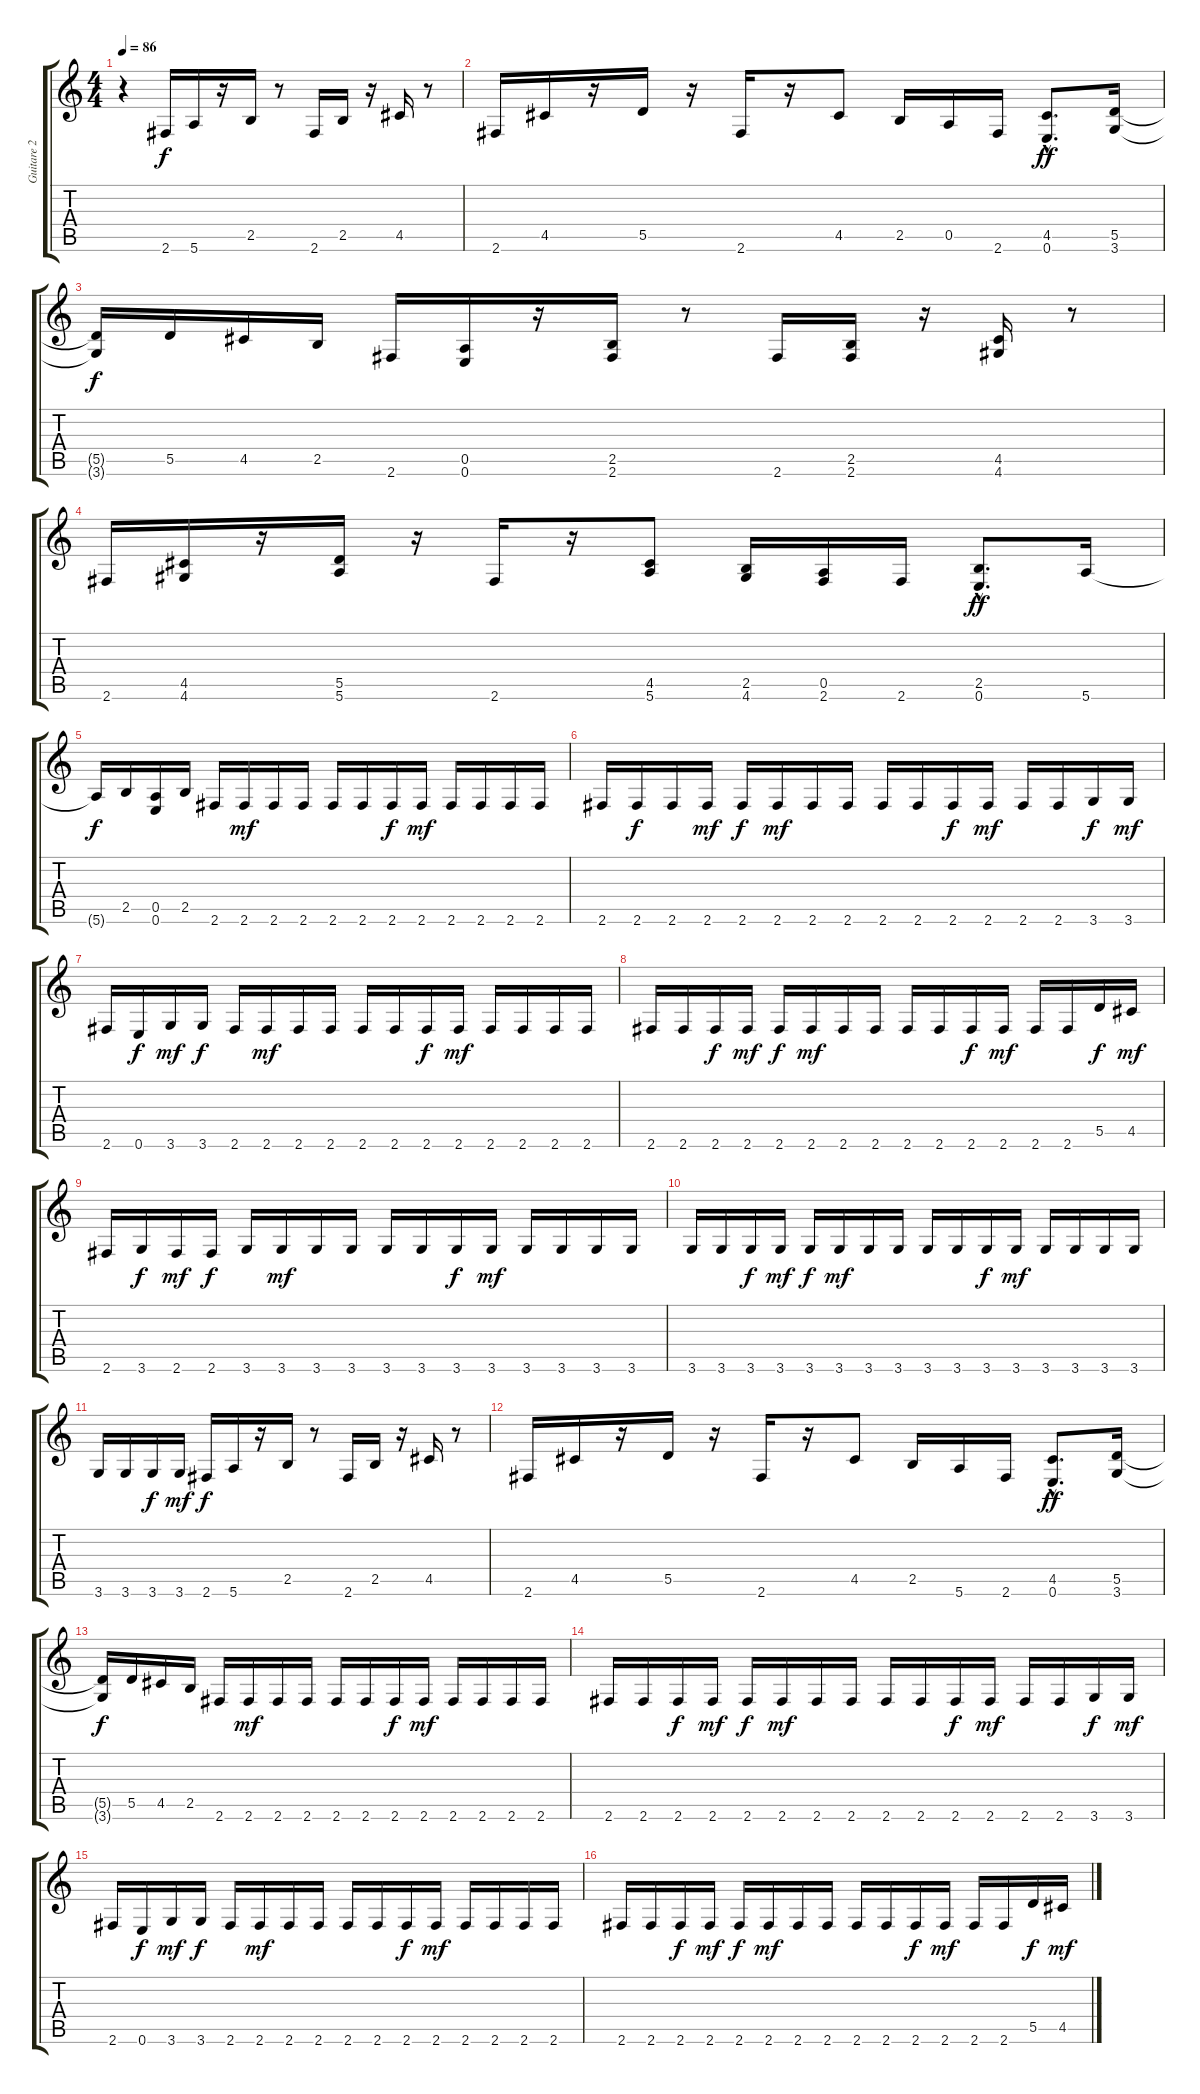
\track ("Guitare 2" "Guitare 2") {instrument overdrivenguitar}
\staff {score tabs}
\tuning (E4 B3 G3 D3 A2 E2) {hide}
\ts (4 4)
\tempo 86
\clef g2
\ks c
r.4{dy f instrument overdrivenguitar} 2.6.16 5.6.16 r.16 2.5.16 r.8 2.6.16 2.5.16 r.16 4.5.16 r.8 |
2.6.16 4.5.16 r.16 5.5.16 r.16 2.6.16 r.16 4.5.8 2.5.16 0.5.16 2.6.16 (4.5{hac} 0.6{hac}).8{d dy ff} (5.5 3.6).16 |
(5.5{t} 3.6{t}).16{dy f} 5.5.16 4.5.16 2.5.16 2.6.16 (0.5 0.6).16 r.16 (2.5 2.6).16 r.8 2.6.16 (2.5 2.6).16 r.16 (4.5 4.6).16 r.8 |
2.6.16 (4.5 4.6).16 r.16 (5.5 5.6).16 r.16 2.6.16 r.16 (4.5 5.6).8 (2.5 4.6).16 (0.5 2.6).16 2.6.16 (2.5{hac} 0.6{hac}).8{d dy ff} 5.6.16 |
5.6{t}.16{dy f} 2.5.16 (0.5 0.6).16 2.5.16 2.6.16 2.6.16{dy mf} 2.6.16 2.6.16 2.6.16 2.6.16 2.6.16{dy f} 2.6.16{dy mf} 2.6.16 2.6.16 2.6.16 2.6.16 |
2.6.16 2.6.16{dy f} 2.6.16 2.6.16{dy mf} 2.6.16{dy f} 2.6.16{dy mf} 2.6.16 2.6.16 2.6.16 2.6.16 2.6.16{dy f} 2.6.16{dy mf} 2.6.16 2.6.16 3.6.16{dy f} 3.6.16{dy mf} |
2.6.16 0.6.16{dy f} 3.6.16{dy mf} 3.6.16{dy f} 2.6.16 2.6.16{dy mf} 2.6.16 2.6.16 2.6.16 2.6.16 2.6.16{dy f} 2.6.16{dy mf} 2.6.16 2.6.16 2.6.16 2.6.16 |
2.6.16 2.6.16 2.6.16{dy f} 2.6.16{dy mf} 2.6.16{dy f} 2.6.16{dy mf} 2.6.16 2.6.16 2.6.16 2.6.16 2.6.16{dy f} 2.6.16{dy mf} 2.6.16 2.6.16 5.5.16{dy f} 4.5.16{dy mf} |
2.6.16 3.6.16{dy f} 2.6.16{dy mf} 2.6.16{dy f} 3.6.16 3.6.16{dy mf} 3.6.16 3.6.16 3.6.16 3.6.16 3.6.16{dy f} 3.6.16{dy mf} 3.6.16 3.6.16 3.6.16 3.6.16 |
3.6.16 3.6.16 3.6.16{dy f} 3.6.16{dy mf} 3.6.16{dy f} 3.6.16{dy mf} 3.6.16 3.6.16 3.6.16 3.6.16 3.6.16{dy f} 3.6.16{dy mf} 3.6.16 3.6.16 3.6.16 3.6.16 |
3.6.16 3.6.16 3.6.16{dy f} 3.6.16{dy mf} 2.6.16{dy f} 5.6.16 r.16 2.5.16 r.8 2.6.16 2.5.16 r.16 4.5.16 r.8 |
2.6.16 4.5.16 r.16 5.5.16 r.16 2.6.16 r.16 4.5.8 2.5.16 5.6.16 2.6.16 (4.5{hac} 0.6{hac}).8{d dy ff} (5.5 3.6).16 |
(5.5{t} 3.6{t}).16{dy f} 5.5.16 4.5.16 2.5.16 2.6.16 2.6.16{dy mf} 2.6.16 2.6.16 2.6.16 2.6.16 2.6.16{dy f} 2.6.16{dy mf} 2.6.16 2.6.16 2.6.16 2.6.16 |
2.6.16 2.6.16 2.6.16{dy f} 2.6.16{dy mf} 2.6.16{dy f} 2.6.16{dy mf} 2.6.16 2.6.16 2.6.16 2.6.16 2.6.16{dy f} 2.6.16{dy mf} 2.6.16 2.6.16 3.6.16{dy f} 3.6.16{dy mf} |
2.6.16 0.6.16{dy f} 3.6.16{dy mf} 3.6.16{dy f} 2.6.16 2.6.16{dy mf} 2.6.16 2.6.16 2.6.16 2.6.16 2.6.16{dy f} 2.6.16{dy mf} 2.6.16 2.6.16 2.6.16 2.6.16 |
2.6.16 2.6.16 2.6.16{dy f} 2.6.16{dy mf} 2.6.16{dy f} 2.6.16{dy mf} 2.6.16 2.6.16 2.6.16 2.6.16 2.6.16{dy f} 2.6.16{dy mf} 2.6.16 2.6.16 5.5.16{dy f} 4.5.16{dy mf}
